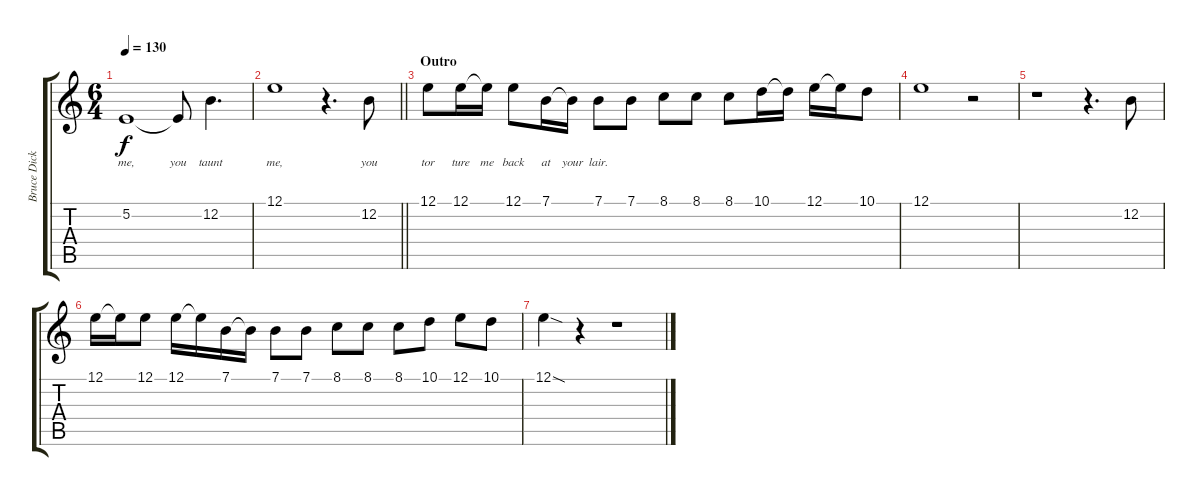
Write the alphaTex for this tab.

\track ("Bruce Dickinson" "Bruce Dick") {instrument lead2sawtooth}
\staff {score tabs}
\tuning (E4 B3 G3 D3 A2 E2) {hide}
\ts (6 4)
\tempo 130
\clef g2
\ks c
5.2.1{lyrics (0 "me,") lyrics (1 "") lyrics (2 "") lyrics (3 "") lyrics (4 "") dy f} 5.2{t}.8{lyrics (0 "you") lyrics (1 "") lyrics (2 "") lyrics (3 "") lyrics (4 "")} 12.2.4{d lyrics (0 "taunt") lyrics (1 "") lyrics (2 "") lyrics (3 "") lyrics (4 "")} |
\barLineRight lightlight
12.1.1{lyrics (0 "me,") lyrics (1 "") lyrics (2 "") lyrics (3 "") lyrics (4 "")} r.4{d} 12.2.8{lyrics (0 "you") lyrics (1 "") lyrics (2 "") lyrics (3 "") lyrics (4 "")} |
\section ("" "Outro")
12.1.8{lyrics (0 "tor") lyrics (1 "") lyrics (2 "") lyrics (3 "") lyrics (4 "")} 12.1.16{lyrics (0 "ture") lyrics (1 "") lyrics (2 "") lyrics (3 "") lyrics (4 "")} 12.1{t}.16{lyrics (0 "me") lyrics (1 "") lyrics (2 "") lyrics (3 "") lyrics (4 "")} 12.1.8{lyrics (0 "back") lyrics (1 "") lyrics (2 "") lyrics (3 "") lyrics (4 "")} 7.1.16{lyrics (0 "at") lyrics (1 "") lyrics (2 "") lyrics (3 "") lyrics (4 "")} 7.1{t}.16{lyrics (0 "your") lyrics (1 "") lyrics (2 "") lyrics (3 "") lyrics (4 "")} 7.1.8{lyrics (0 "lair.") lyrics (1 "") lyrics (2 "") lyrics (3 "") lyrics (4 "")} 7.1.8 8.1.8 8.1.8 8.1.8 10.1.16 10.1{t}.16 12.1.16 12.1{t}.16 10.1.8 |
12.1.1 r.2 |
r.1 r.4{d} 12.2.8 |
12.1.16 12.1{t}.16 12.1.8 12.1.16 12.1{t}.16 7.1.16 7.1{t}.16 7.1.8 7.1.8 8.1.8 8.1.8 8.1.8 10.1.8 12.1.8 10.1.8 |
12.1{sod}.4 r.4 r.1
